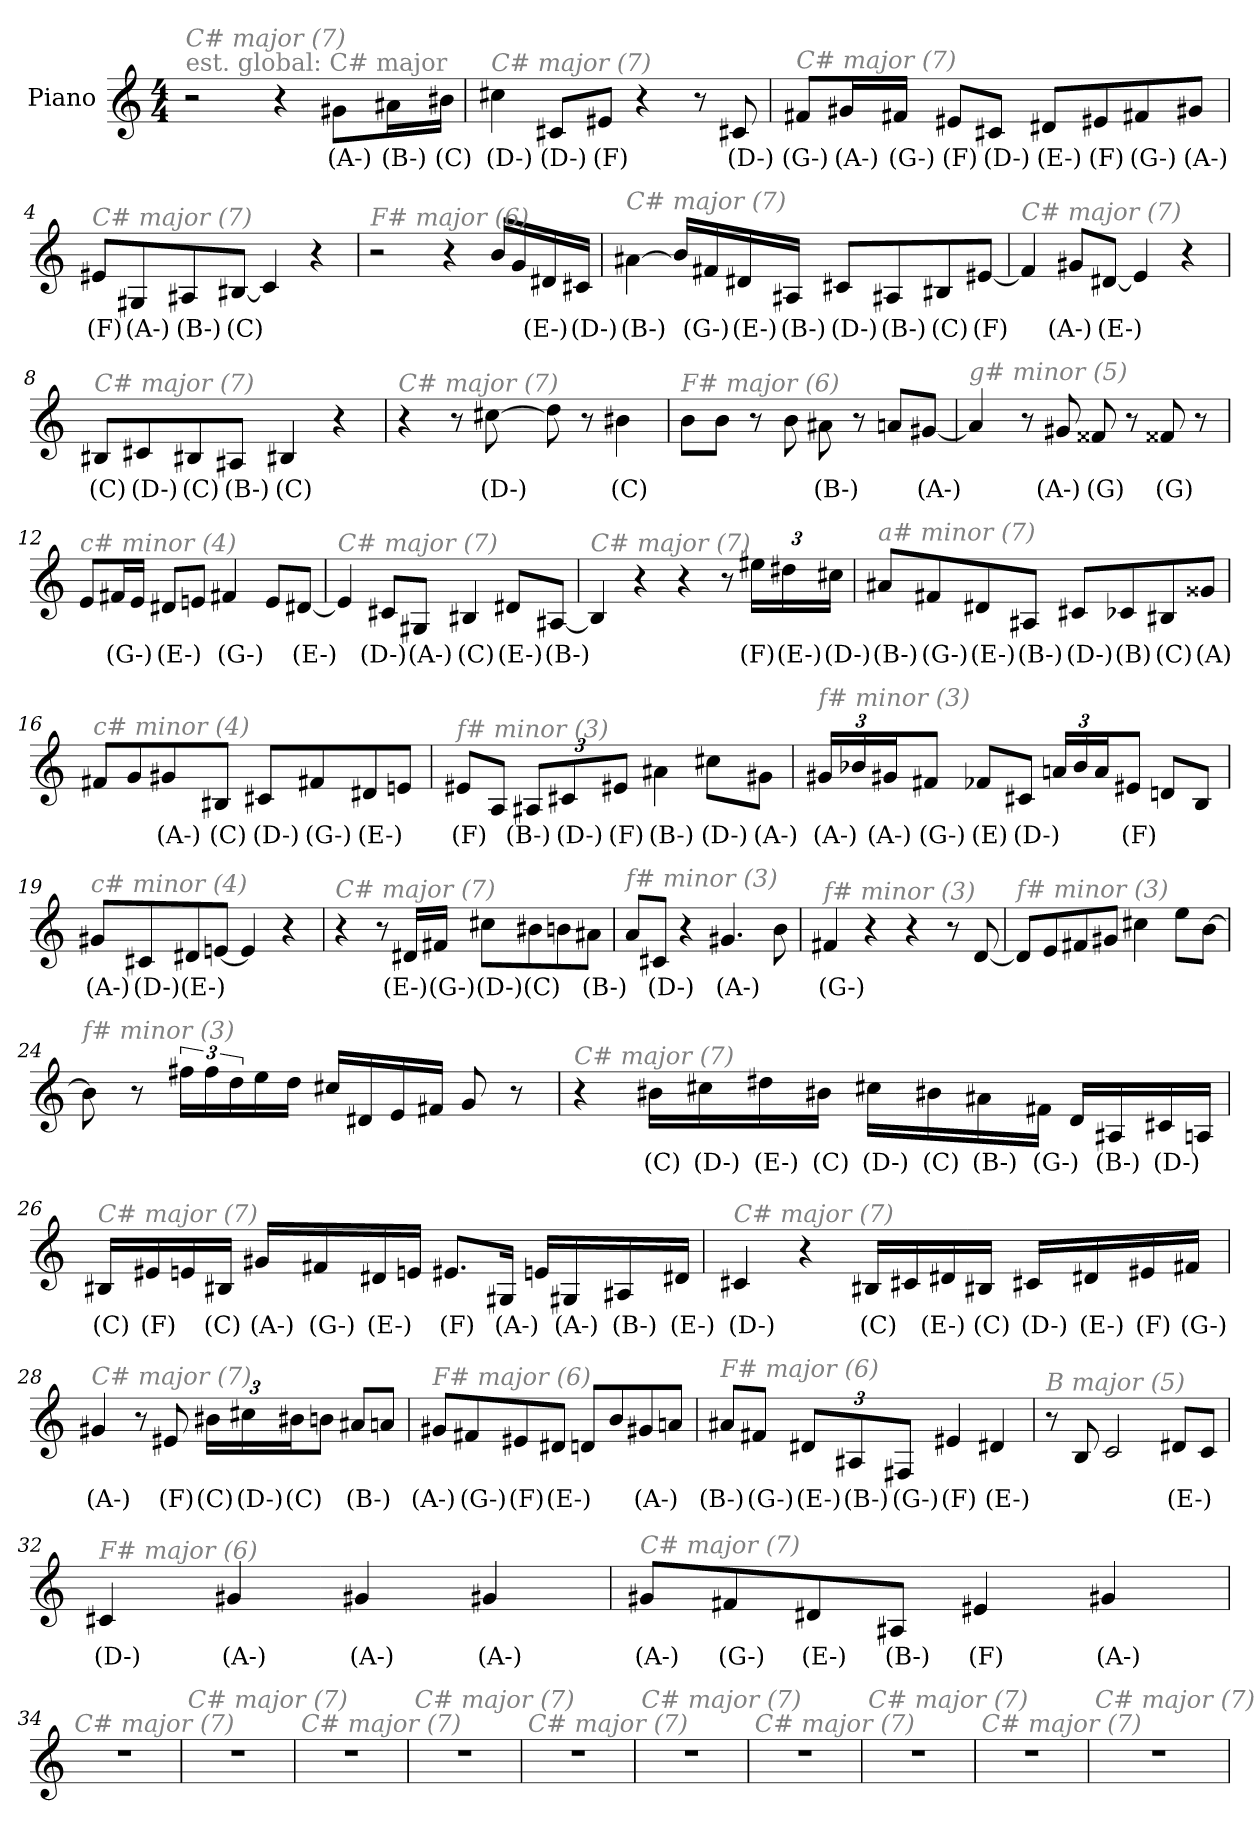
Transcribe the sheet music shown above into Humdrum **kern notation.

**kern	**text
*part1	*part1
*staff1	*staff1
*I"Piano	*
*I'Pno	*
*clefG2	*
*k[]	*
*M4/4	*
*MM180	*
=1	=1
!LO:TX:a:color=#808080:t=est. global&colon; C# major	!
!LO:TX:i:color=#808080:t=C# major (7)	!
2r	.
4r	.
8g#Xi\L	(A-)
16a#Xi\L	(B-)
16b#Xi\JJ	(C)
=2	=2
!LO:TX:i:color=#808080:t=C# major (7)	!
4cc#Xi\	(D-)
8c#Xi/L	(D-)
8e#Xi/J	(F)
4r	.
8r	.
8c#Xi/	(D-)
=3	=3
!LO:TX:i:color=#808080:t=C# major (7)	!
8f#Xi/L	(G-)
16g#Xi/L	(A-)
16f#Xi/JJ	(G-)
8e#Xi/L	(F)
8c#Xi/J	(D-)
8d#Xi/L	(E-)
8e#Xi/	(F)
8f#Xi/	(G-)
8g#Xi/J	(A-)
=4	=4
!LO:TX:i:color=#808080:t=C# major (7)	!
8e#Xi/L	(F)
8G#Xi/	(A-)
8A#Xi/	(B-)
[8B#Xi/J	(C)
4c/]	.
4r	.
!!LO:LB:g=z
=5	=5
!LO:TX:i:color=#808080:t=F# major (6)	!
2r	.
4r	.
16b/LL	.
16g/	.
16d#Xi/	(E-)
16c#Xi/JJ	(D-)
=6	=6
!LO:TX:i:color=#808080:t=C# major (7)	!
[4a#Xi\	(B-)
16b-/LL]	.
16f#Xi/	(G-)
16d#Xi/	(E-)
16A#Xi/JJ	(B-)
8c#Xi/L	(D-)
8A#Xi/	(B-)
8B#Xi/	(C)
[8e#Xi/J	(F)
=7	=7
!LO:TX:i:color=#808080:t=C# major (7)	!
4f/]	.
8g#Xi/L	(A-)
[8d#Xi/J	(E-)
4e-/]	.
4r	.
=8	=8
!LO:TX:i:color=#808080:t=C# major (7)	!
8B#Xi/L	(C)
8c#Xi/	(D-)
8B#Xi/	(C)
8A#Xi/J	(B-)
4B#Xi/	(C)
4r	.
!!LO:LB:g=z
=9	=9
!LO:TX:i:color=#808080:t=C# major (7)	!
4r	.
8r	.
[8cc#Xi\	(D-)
8dd-\]	.
8r	.
4b#Xi\	(C)
=10	=10
!LO:TX:i:color=#808080:t=F# major (6)	!
8b\L	.
8b\J	.
8r	.
8b\	.
8a#Xi\	(B-)
8r	.
8a/L	.
[8g#Xi/J	(A-)
=11	=11
!LO:TX:i:color=#808080:t=g# minor (5)	!
4a-/]	.
8r	.
8g#Xi/	(A-)
8f##Xi/	(G)
8r	.
8f##Xi/	(G)
8r	.
=12	=12
!LO:TX:i:color=#808080:t=c# minor (4)	!
8e/L	.
16f#Xi/L	(G-)
16e/JJ	.
8d#Xi/L	(E-)
8en/J	.
4f#Xi/	(G-)
8e/L	.
[8d#Xi/J	(E-)
!!LO:LB:g=z
=13	=13
!LO:TX:i:color=#808080:t=C# major (7)	!
4e-/]	.
8c#Xi/L	(D-)
8G#Xi/J	(A-)
4B#Xi/	(C)
8d#Xi/L	(E-)
[8A#Xi/J	(B-)
=14	=14
!LO:TX:i:color=#808080:t=C# major (7)	!
4B-/]	.
4r	.
4r	.
8r	.
*Xbrackettup	*
24ee#Xi\LL	(F)
24dd#Xi\	(E-)
24cc#Xi\JJ	(D-)
=15	=15
!LO:TX:i:color=#808080:t=a# minor (7)	!
8a#Xi/L	(B-)
8f#Xi/	(G-)
8d#Xi/	(E-)
8A#Xi/J	(B-)
8c#Xi/L	(D-)
8c-Xi/	(B)
8B#Xi/	(C)
8g##Xi/J	(A)
=16	=16
!LO:TX:i:color=#808080:t=c# minor (4)	!
8f#X/L	.
8g/	.
8g#Xi/	(A-)
8B#Xi/J	(C)
8c#Xi/L	(D-)
8f#Xi/	(G-)
8d#Xi/	(E-)
8en/J	.
!!LO:LB:g=z
=17	=17
!LO:TX:i:color=#808080:t=f# minor (3)	!
8e#Xi/L	(F)
8A/J	.
12A#Xi/L	(B-)
12c#Xi/	(D-)
12e#Xi/J	(F)
4a#Xi\	(B-)
8cc#Xi\L	(D-)
8g#Xi\J	(A-)
=18	=18
!LO:TX:i:color=#808080:t=f# minor (3)	!
24g#Xi/LL	(A-)
24b-X/	.
24g#Xi/J	(A-)
8f#Xi/J	(G-)
8f-Xi/L	(E)
8c#Xi/J	(D-)
24an/LL	.
24b-/	.
24a/J	.
8e#Xi/J	(F)
8dn/L	.
8B/J	.
=19	=19
!LO:TX:i:color=#808080:t=c# minor (4)	!
8g#Xi/L	(A-)
8c#Xi/	(D-)
8d#Xi/	(E-)
[8en/J	.
4e/]	.
4r	.
=20	=20
!LO:TX:i:color=#808080:t=C# major (7)	!
4r	.
8r	.
16d#Xi/LL	(E-)
16f#Xi/JJ	(G-)
8cc#Xi\L	(D-)
8b#Xi\	(C)
8b\	.
8a#Xi\J	(B-)
!!LO:LB:g=z
=21	=21
!LO:TX:i:color=#808080:t=f# minor (3)	!
8a/L	.
8c#Xi/J	(D-)
4r	.
4.g#Xi/	(A-)
8b\	.
=22	=22
!LO:TX:i:color=#808080:t=f# minor (3)	!
4f#Xi/	(G-)
4r	.
4r	.
8r	.
[8d/	.
=23	=23
!LO:TX:i:color=#808080:t=f# minor (3)	!
8d/L]	.
8e/	.
8f#X/	.
8g#X/J	.
4cc#X\	.
8ee\L	.
[8b\J	.
=24	=24
!LO:TX:i:color=#808080:t=f# minor (3)	!
8b\]	.
8r	.
*brackettup	*
24ff#X\LL	.
24ff#\	.
24dd\	.
16ee\	.
16dd\JJ	.
16cc#X/LL	.
16d#X/	.
16e/	.
16f#X/JJ	.
8g/	.
8r	.
!!LO:LB:g=z
=25	=25
!LO:TX:i:color=#808080:t=C# major (7)	!
4r	.
16b#Xi\LL	(C)
16cc#Xi\	(D-)
16dd#Xi\	(E-)
16b#Xi\JJ	(C)
16cc#Xi\LL	(D-)
16b#Xi\	(C)
16a#Xi\	(B-)
16f#Xi\JJ	(G-)
16d/LL	.
16A#Xi/	(B-)
16c#Xi/	(D-)
16A/JJ	.
=26	=26
!LO:TX:i:color=#808080:t=C# major (7)	!
16B#Xi/LL	(C)
16e#Xi/	(F)
16e/	.
16B#Xi/JJ	(C)
16g#Xi/LL	(A-)
16f#Xi/	(G-)
16d#Xi/	(E-)
16en/JJ	.
8.e#Xi/L	(F)
16G#Xi/Jk	(A-)
16e/LL	.
16G#Xi/	(A-)
16A#Xi/	(B-)
16d#Xi/JJ	(E-)
!!LO:LB:g=z
=27	=27
!LO:TX:i:color=#808080:t=C# major (7)	!
4c#Xi/	(D-)
4r	.
16B#Xi/LL	(C)
16c#X/	.
16d#Xi/	(E-)
16B#Xi/JJ	(C)
16c#Xi/LL	(D-)
16d#Xi/	(E-)
16e#Xi/	(F)
16f#Xi/JJ	(G-)
=28	=28
!LO:TX:i:color=#808080:t=C# major (7)	!
4g#Xi/	(A-)
8r	.
8e#Xi/	(F)
*Xbrackettup	*
24b#Xi\LL	(C)
24cc#Xi\	(D-)
24b#Xi\J	(C)
8b\J	.
8a#Xi/L	(B-)
8an/J	.
=29	=29
!LO:TX:i:color=#808080:t=F# major (6)	!
8g#Xi/L	(A-)
8f#Xi/	(G-)
8e#Xi/	(F)
8d#Xi/J	(E-)
8d/L	.
8b/	.
8g#Xi/	(A-)
8an/J	.
!!LO:LB:g=z
=30	=30
!LO:TX:i:color=#808080:t=F# major (6)	!
8a#Xi/L	(B-)
8f#Xi/J	(G-)
12d#Xi/L	(E-)
12A#Xi/	(B-)
12F#Xi/J	(G-)
4e#Xi/	(F)
4d#Xi/	(E-)
=31	=31
!LO:TX:i:color=#808080:t=B major (5)	!
8r	.
8B/	.
2c/	.
8d#Xi/L	(E-)
8c/J	.
=32	=32
!LO:TX:i:color=#808080:t=F# major (6)	!
4c#Xi/	(D-)
4g#Xi/	(A-)
4g#Xi/	(A-)
4g#Xi/	(A-)
=33	=33
!LO:TX:i:color=#808080:t=C# major (7)	!
8g#Xi/L	(A-)
8f#Xi/	(G-)
8d#Xi/	(E-)
8A#Xi/J	(B-)
4e#Xi/	(F)
4g#Xi/	(A-)
=34	=34
!LO:TX:i:color=#808080:t=C# major (7)	!
1r	.
=35	=35
!LO:TX:i:color=#808080:t=C# major (7)	!
1r	.
!!LO:LB:g=z
=36	=36
!LO:TX:i:color=#808080:t=C# major (7)	!
1r	.
=37	=37
!LO:TX:i:color=#808080:t=C# major (7)	!
1r	.
=38	=38
!LO:TX:i:color=#808080:t=C# major (7)	!
1r	.
=39	=39
!LO:TX:i:color=#808080:t=C# major (7)	!
1r	.
=40	=40
!LO:TX:i:color=#808080:t=C# major (7)	!
1r	.
=41	=41
!LO:TX:i:color=#808080:t=C# major (7)	!
1r	.
=42	=42
!LO:TX:i:color=#808080:t=C# major (7)	!
1r	.
=43	=43
!LO:TX:i:color=#808080:t=C# major (7)	!
1r	.
=	=
*-	*-
